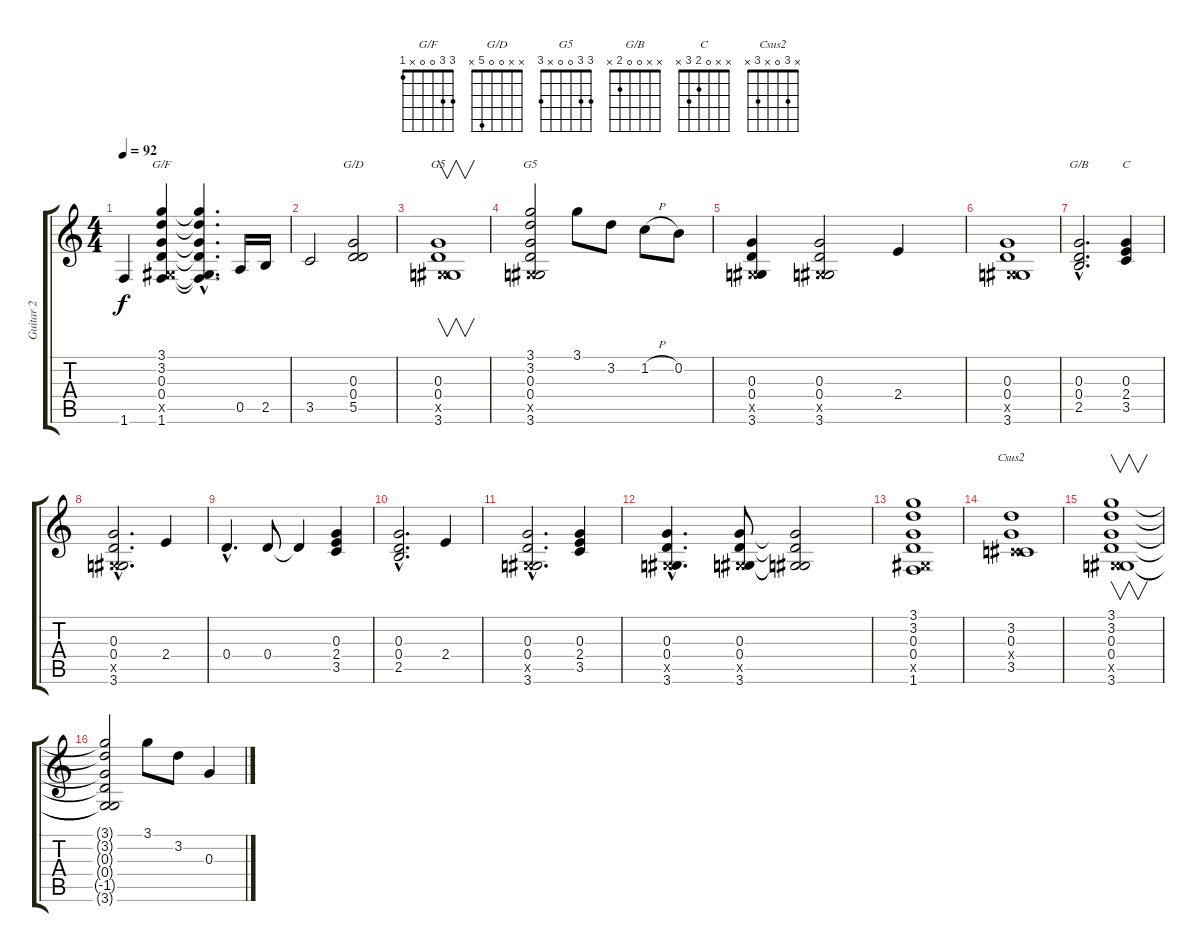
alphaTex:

\track ("Guitar 2" "Guitar 2") {instrument distortionguitar}
\staff {score tabs}
\tuning (E4 B3 G3 D3 A2 E2) {hide}
\chord ("G/F" 3 3 0 0 x 1)
\chord ("G/D" x x 0 0 5 x)
\chord ("G5" x x 0 0 x 3)
\chord ("G5" 3 3 0 0 x 3)
\chord ("G/B" x x 0 0 2 x)
\chord ("C" x x 0 2 3 x)
\chord ("Csus2" x 3 0 x 3 x)
\ts (4 4)
\tempo 92
\clef g2
\ks c
1.6.4{dy f} (3.1 3.2 0.3 0.4 -1.5{x} 1.6).4{ch "G/F"} (3.1{hac t} 3.2{hac t} 0.3{hac t} 0.4{hac t} -1.5{hac t} 1.6{hac t}).4{d} 0.5.16 2.5.16 |
3.5.2 (0.3 0.4 5.5).2{ch "G/D"} |
(0.3 0.4 -1.5{x} 3.6).1{v ch "G5"} |
(3.1 3.2 0.3 0.4 -1.5{x} 3.6).2{ch "G5"} 3.1.8 3.2.8 1.2{h}.8 0.2.8 |
(0.3 0.4 -1.5{x} 3.6).4 (0.3 0.4 -1.5{x} 3.6).2 2.4.4 |
(0.3 0.4 -1.5{x} 3.6).1 |
(0.3{hac} 0.4{hac} 2.5{hac}).2{d ch "G/B"} (0.3 2.4 3.5).4{ch "C"} |
(0.3{hac} 0.4{hac} -1.5{hac x} 3.6{hac}).2{d} 2.4.4 |
0.4{hac}.4{d} 0.4.8 0.4{t}.4 (0.3 2.4 3.5).4 |
(0.3{hac} 0.4{hac} 2.5{hac}).2{d} 2.4.4 |
(0.3{hac} 0.4{hac} -1.5{hac x} 3.6{hac}).2{d} (0.3 2.4 3.5).4 |
(0.3{hac} 0.4{hac} -1.5{hac x} 3.6{hac}).4{d} (0.3 0.4 -1.5{x} 3.6).8 (0.3{t} 0.4{t} -1.5{t} 3.6{t}).2 |
(3.1 3.2 0.3 0.4 -1.5{x} 1.6).1 |
(3.2 0.3 -1.4{x} 3.5).1{ch "Csus2"} |
(3.1 3.2 0.3 0.4 -1.5{x} 3.6).1{v} |
(3.1{t} 3.2{t} 0.3{t} 0.4{t} -1.5{t} 3.6{t}).2 3.1.8 3.2.8 0.3.4
